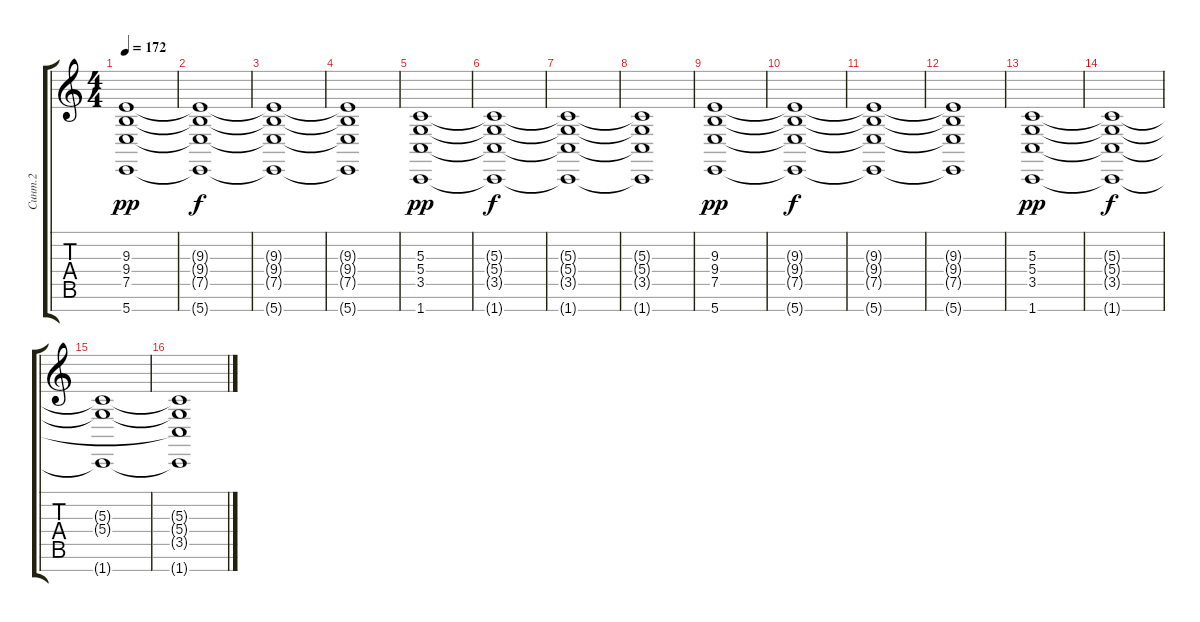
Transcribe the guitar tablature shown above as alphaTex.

\track ("Синт.2" "Синт.2") {instrument stringensemble1}
\staff {score tabs}
\tuning (E4 B3 G3 D3 A2 E2 B1) {hide}
\ts (4 4)
\tempo 172
\clef g2
\ks c
(9.3 9.4 7.5 5.7).1{dy pp} |
(9.3{t} 9.4{t} 7.5{t} 5.7{t}).1{dy f} |
(9.3{t} 9.4{t} 7.5{t} 5.7{t}).1 |
(9.3{t} 9.4{t} 7.5{t} 5.7{t}).1 |
(5.3 5.4 3.5 1.7).1{dy pp} |
(5.3{t} 5.4{t} 3.5{t} 1.7{t}).1{dy f} |
(5.3{t} 5.4{t} 3.5{t} 1.7{t}).1 |
(5.3{t} 5.4{t} 3.5{t} 1.7{t}).1 |
(9.3 9.4 7.5 5.7).1{dy pp} |
(9.3{t} 9.4{t} 7.5{t} 5.7{t}).1{dy f} |
(9.3{t} 9.4{t} 7.5{t} 5.7{t}).1 |
(9.3{t} 9.4{t} 7.5{t} 5.7{t}).1 |
(5.3 5.4 3.5 1.7).1{dy pp} |
(5.3{t} 5.4{t} 3.5{t} 1.7{t}).1{dy f} |
(5.3{t} 5.4{t} 1.7{t}).1 |
(5.3{t} 5.4{t} 3.5{t} 1.7{t}).1
